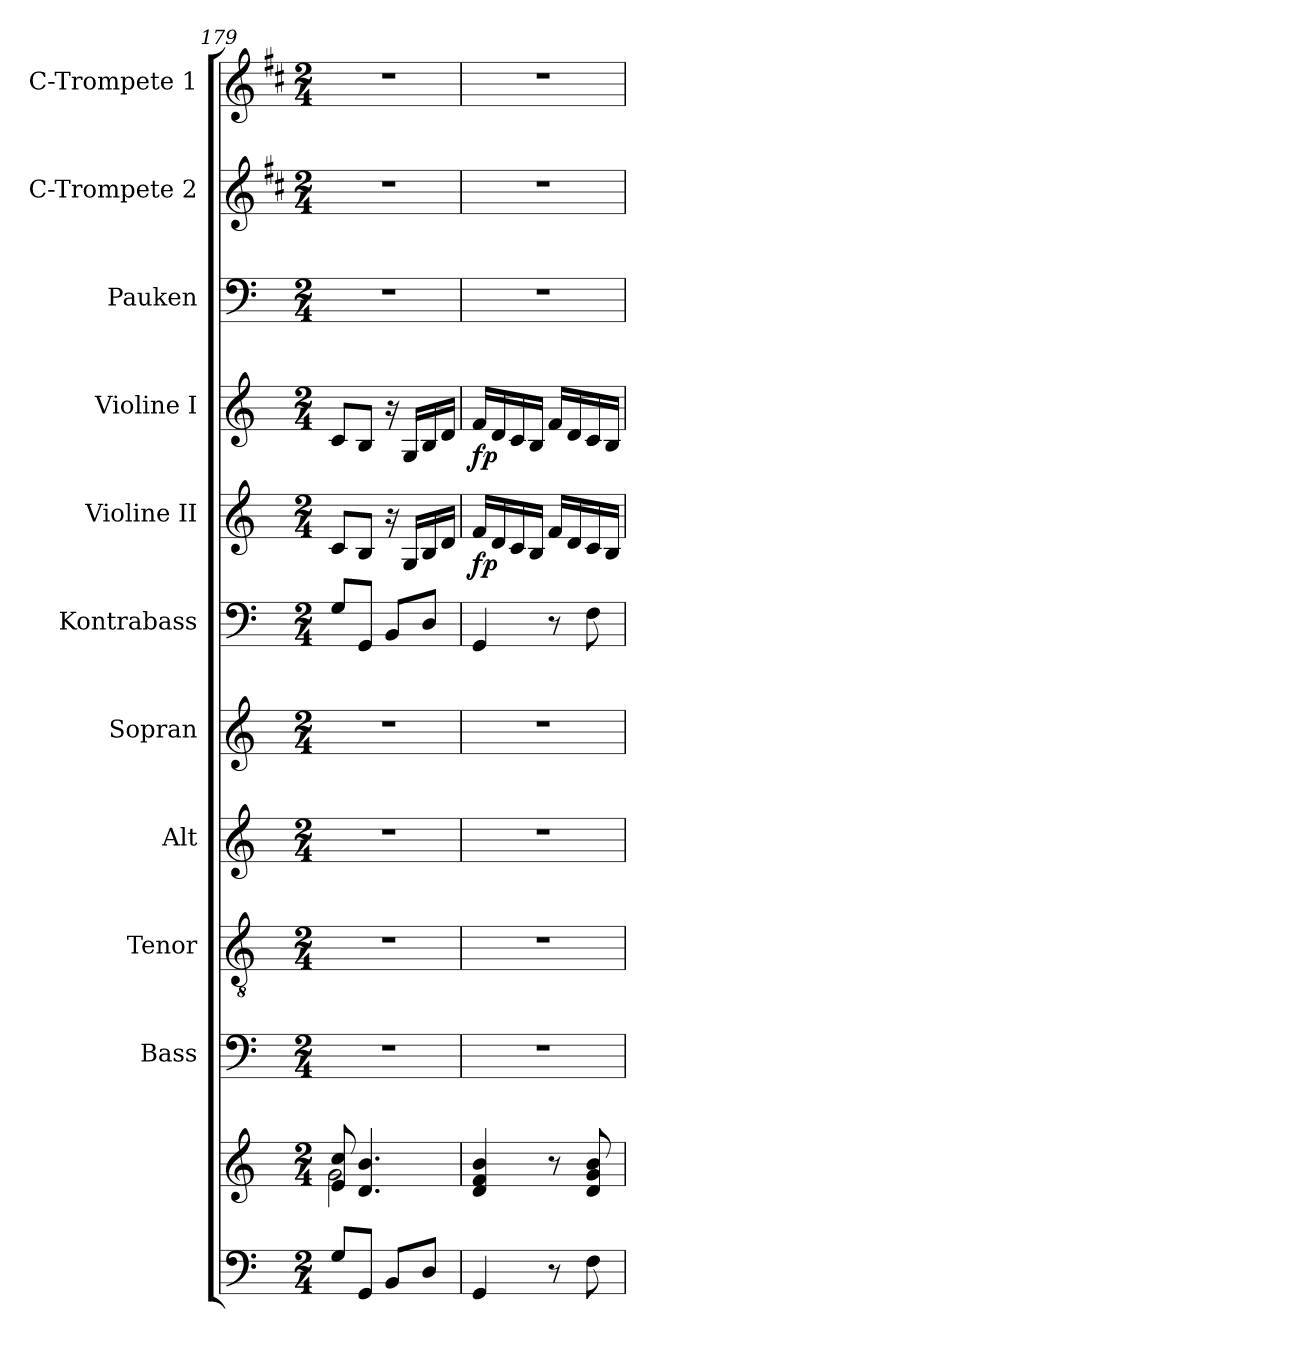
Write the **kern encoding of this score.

**kern	**kern	**kern	**kern	**kern	**kern	**kern	**kern	**dynam	**kern	**dynam	**kern	**kern	**kern
*part11	*part11	*part10	*part9	*part8	*part7	*part6	*part5	*part5	*part4	*part4	*part3	*part2	*part1
*staff12	*staff11	*staff10	*staff9	*staff8	*staff7	*staff6	*staff5	*staff5	*staff4	*staff4	*staff3	*staff2	*staff1
*	*	*I"Bass	*I"Tenor	*I"Alt	*I"Sopran	*I"Kontrabass	*I"Violine II	*	*I"Violine I	*	*I"Pauken	*I"C-Trompete 2	*I"C-Trompete 1
*	*	*I'B.	*I'T.	*I'A.	*I'S.	*I'Kb.	*I'Vl. II	*	*I'Vl. I	*	*I'Pk.	*I'C Trp. 2	*I'C Trp. 1
*clefF4	*clefG2	*clefF4	*clefGv2	*clefG2	*clefG2	*clefF4	*clefG2	*	*clefG2	*	*clefF4	*clefG2	*clefG2
*	*	*	*	*	*	*ITrd7c12	*	*	*	*	*	*ITrd1c2	*ITrd1c2
*k[]	*k[]	*k[]	*k[]	*k[]	*k[]	*k[]	*k[]	*	*k[]	*	*k[]	*k[]	*k[]
*C:	*C:	*C:	*C:	*C:	*C:	*C:	*C:	*	*C:	*	*C:	*C:	*C:
*M2/4	*M2/4	*M2/4	*M2/4	*M2/4	*M2/4	*M2/4	*M2/4	*	*M2/4	*	*M2/4	*M2/4	*M2/4
=179	=179	=179	=179	=179	=179	=179	=179	=179	=179	=179	=179	=179	=179
*	*^	*	*	*	*	*	*	*	*	*	*	*	*
8G/L	8e/ 8cc/	2g\	2r	2r	2r	2r	8GG/L	8c/L	.	8c/L	.	2r	2r	2r
8GG/J	4.d/ 4.b/	.	.	.	.	.	8GGG/J	8B/J	.	8B/J	.	.	.	.
8BB/L	.	.	.	.	.	.	8BBB/L	16r	.	16r	.	.	.	.
.	.	.	.	.	.	.	.	16G/LL	.	16G/LL	.	.	.	.
8D/J	.	.	.	.	.	.	8DD/J	16B/	.	16B/	.	.	.	.
.	.	.	.	.	.	.	.	16d/JJ	.	16d/JJ	.	.	.	.
*	*v	*v	*	*	*	*	*	*	*	*	*	*	*	*
=180	=180	=180	=180	=180	=180	=180	=180	=180	=180	=180	=180	=180	=180
!	!	!	!	!	!	!	!	!LO:DY:b	!	!LO:DY:b	!	!	!
4GG/	4d/ 4f/ 4b/	2r	2r	2r	2r	4GGG/	16f/LL	fp	16f/LL	fp	2r	2r	2r
.	.	.	.	.	.	.	16d/	.	16d/	.	.	.	.
.	.	.	.	.	.	.	16c/	.	16c/	.	.	.	.
.	.	.	.	.	.	.	16B/JJ	.	16B/JJ	.	.	.	.
8r	8r	.	.	.	.	8r	16f/LL	.	16f/LL	.	.	.	.
.	.	.	.	.	.	.	16d/	.	16d/	.	.	.	.
8F\	8d/ 8g/ 8b/	.	.	.	.	8FF\	16c/	.	16c/	.	.	.	.
.	.	.	.	.	.	.	16B/JJ	.	16B/JJ	.	.	.	.
=	=	=	=	=	=	=	=	=	=	=	=	=	=
*-	*-	*-	*-	*-	*-	*-	*-	*-	*-	*-	*-	*-	*-
